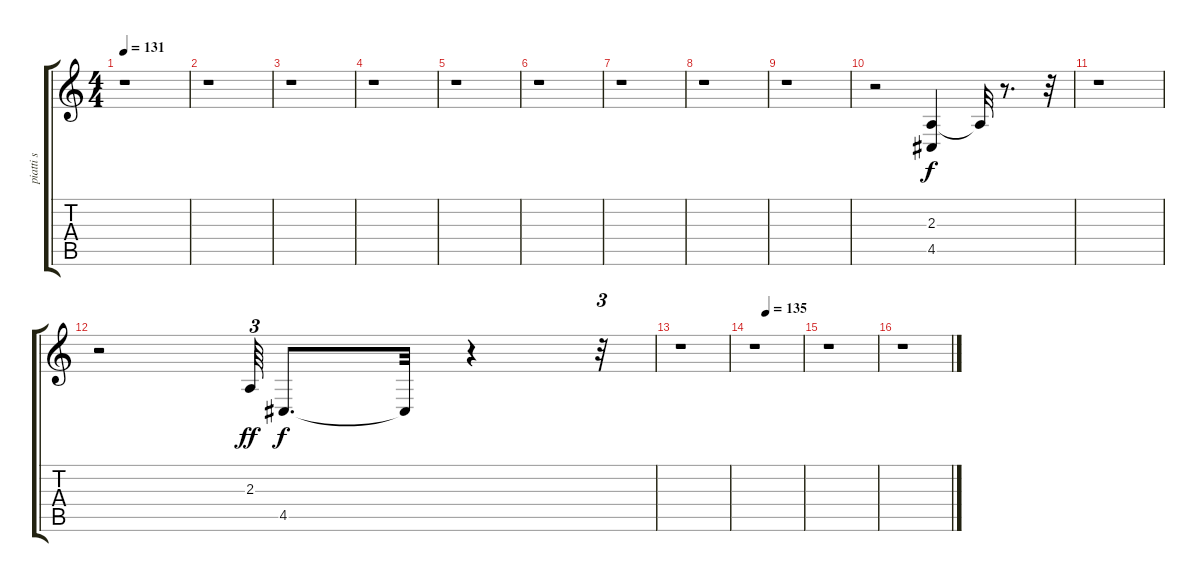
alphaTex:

\track ("piatti s" "piatti s") {instrument stringensemble1}
\staff {score tabs}
\tuning (E4 B3 G3 D3 A2 E2) {hide}
\ts (4 4)
\tempo 131
\clef g2
\ks c
r.1{dy f} |
r.1 |
r.1 |
r.1 |
r.1 |
r.1 |
r.1 |
r.1 |
r.1 |
r.2 (2.3 4.5).4 2.3{t}.32 r.8{d} r.32 |
r.1 |
r.2 2.3.64{tu (3 2) dy ff} 4.5.8{d dy f} 4.5{t}.32 r.4 r.32{tu (3 2)} |
r.1 |
\tempo (135 0.25)
r.1 |
r.1 |
r.1
